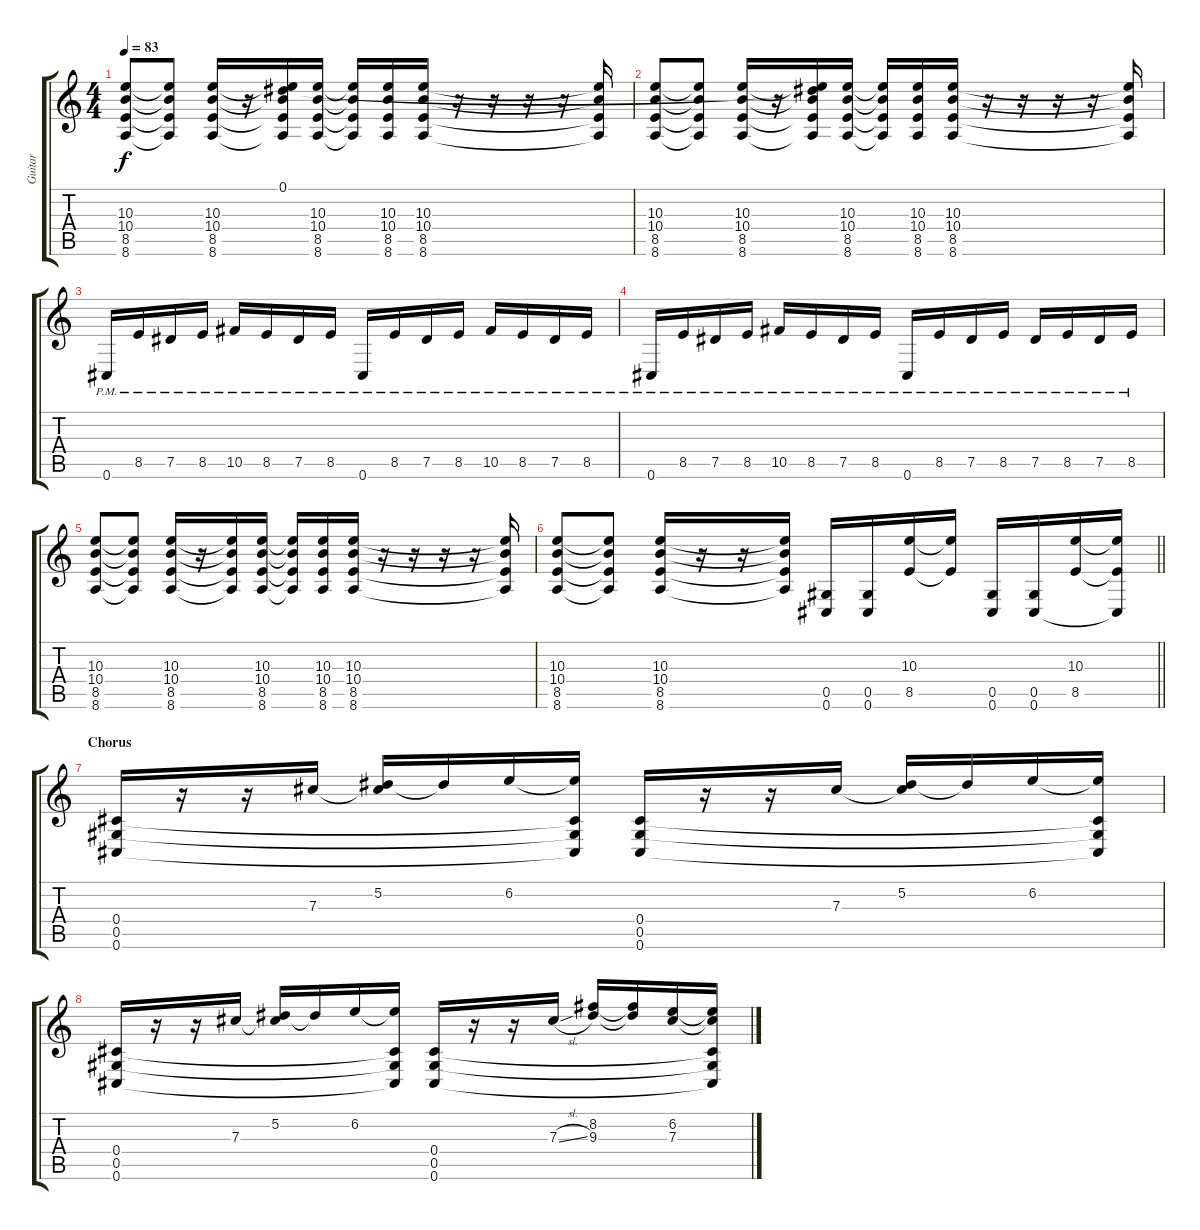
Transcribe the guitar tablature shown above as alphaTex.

\track ("Guitar" "Guitar") {instrument distortionguitar}
\staff {score tabs}
\tuning (Eb4 Bb3 Gb3 Db3 Ab2 Db2) {hide}
\ts (4 4)
\tempo 83
\clef g2
\ks c
(10.3 10.4 8.5 8.6).8{dy f} (10.3{t} 10.4{t} 8.5{t} 8.6{t}).8 (10.3 10.4 8.5 8.6).16 r.16 (0.1 10.3{t} 10.4{t} 8.5{t} 8.6{t}).16 (10.3 10.4 8.5 8.6).16 (10.3{t} 10.4{t} 8.5{t} 8.6{t}).16 (10.3 10.4 8.5 8.6).16 (10.3 10.4 8.5 8.6).16 r.16 r.16 r.16 r.16 (10.3{t} 10.4{t} 8.5{t} 8.6{t}).16 |
(10.3 10.4 8.5 8.6).8 (10.3{t} 10.4{t} 8.5{t} 8.6{t}).8 (10.3 10.4 8.5 8.6).16 r.16 (0.1{t} 10.3{t} 10.4{t} 8.5{t} 8.6{t}).16 (10.3 10.4 8.5 8.6).16 (10.3{t} 10.4{t} 8.5{t} 8.6{t}).16 (10.3 10.4 8.5 8.6).16 (10.3 10.4 8.5 8.6).16 r.16 r.16 r.16 r.16 (10.3{t} 10.4{t} 8.5{t} 8.6{t}).16 |
0.6{pm}.16 8.5{pm}.16 7.5{pm}.16 8.5{pm}.16 10.5{pm}.16 8.5{pm}.16 7.5{pm}.16 8.5{pm}.16 0.6{pm}.16 8.5{pm}.16 7.5{pm}.16 8.5{pm}.16 10.5{pm}.16 8.5{pm}.16 7.5{pm}.16 8.5{pm}.16 |
0.6{pm}.16 8.5{pm}.16 7.5{pm}.16 8.5{pm}.16 10.5{pm}.16 8.5{pm}.16 7.5{pm}.16 8.5{pm}.16 0.6{pm}.16 8.5{pm}.16 7.5{pm}.16 8.5{pm}.16 7.5{pm}.16 8.5{pm}.16 7.5{pm}.16 8.5{pm}.16 |
(10.3 10.4 8.5 8.6).8 (10.3{t} 10.4{t} 8.5{t} 8.6{t}).8 (10.3 10.4 8.5 8.6).16 r.16 (10.3{t} 10.4{t} 8.5{t} 8.6{t}).16 (10.3 10.4 8.5 8.6).16 (10.3{t} 10.4{t} 8.5{t} 8.6{t}).16 (10.3 10.4 8.5 8.6).16 (10.3 10.4 8.5 8.6).16 r.16 r.16 r.16 r.16 (10.3{t} 10.4{t} 8.5{t} 8.6{t}).16 |
\barLineRight lightlight
(10.3 10.4 8.5 8.6).8 (10.3{t} 10.4{t} 8.5{t} 8.6{t}).8 (10.3 10.4 8.5 8.6).16 r.16 r.16 (10.3{t} 10.4{t} 8.5{t} 8.6{t}).16 (0.5 0.6).16 (0.5 0.6).16 (10.3 8.5).16 (10.3{t} 8.5{t}).16 (0.5 0.6).16 (0.5 0.6).16 (10.3 8.5).16 (10.3{t} 8.5{t} 0.6{t}).16 |
\section ("" "Chorus")
(0.4 0.5 0.6).16 r.16 r.16 7.3.16 (5.2 7.3{t}).16 5.2{t}.16 6.2.16 (6.2{t} 0.4{t} 0.5{t} 0.6{t}).16 (0.4 0.5 0.6).16 r.16 r.16 7.3.16 (5.2 7.3{t}).16 5.2{t}.16 6.2.16 (6.2{t} 0.4{t} 0.5{t} 0.6{t}).16 |
(0.4 0.5 0.6).16 r.16 r.16 7.3.16 (5.2 7.3{t}).16 5.2{t}.16 6.2.16 (6.2{t} 0.4{t} 0.5{t} 0.6{t}).16 (0.4 0.5 0.6).16 r.16 r.16 7.3{sl}.16 (8.2 9.3).16 (8.2{t} 9.3{t}).16 (6.2 7.3).16 (6.2{t} 7.3{t} 0.4{t} 0.5{t} 0.6{t}).16
